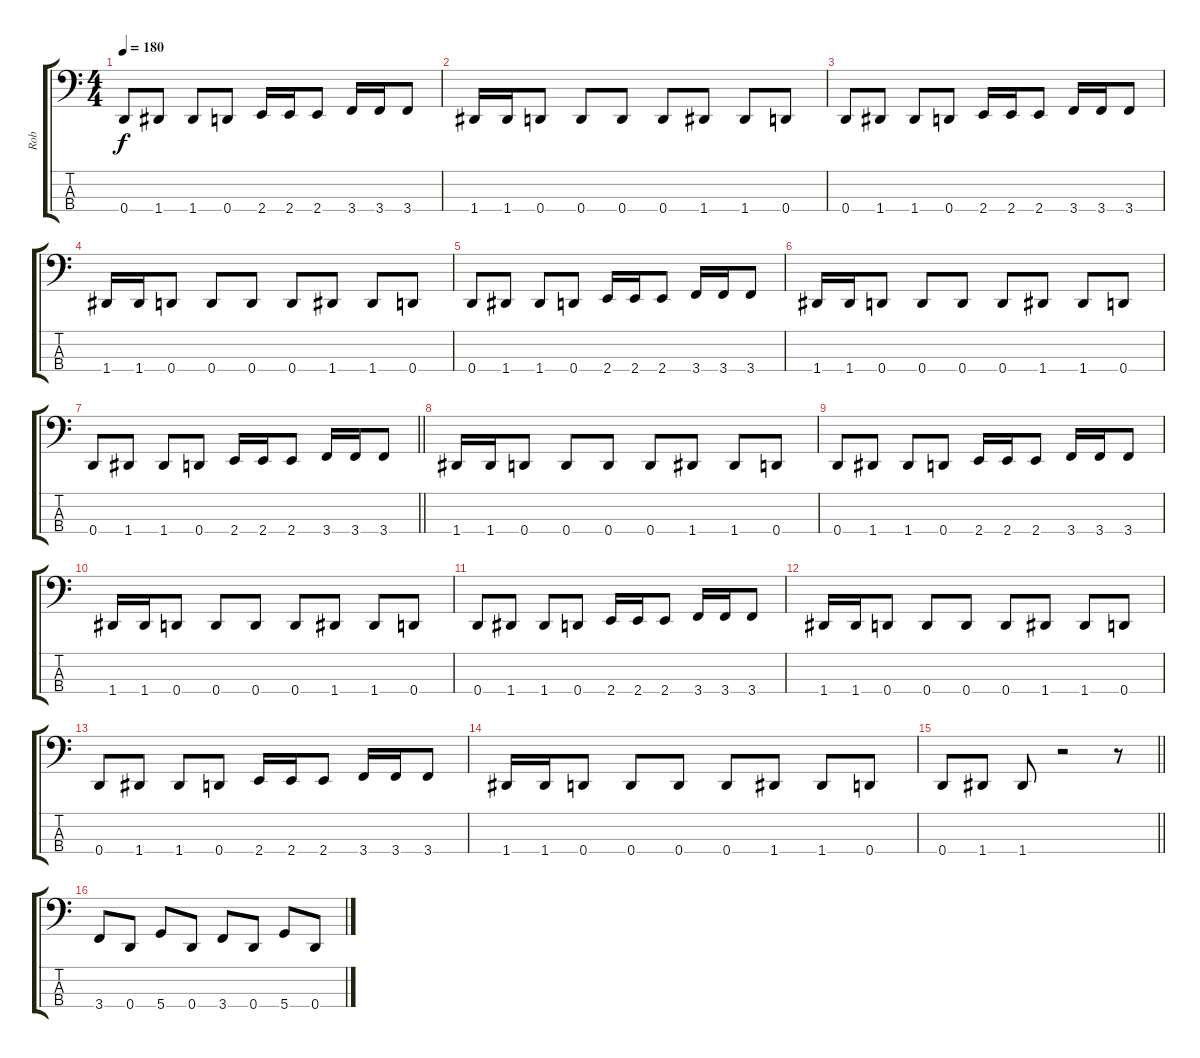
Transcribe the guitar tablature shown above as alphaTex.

\track ("Rob" "Rob") {instrument electricbasspick}
\staff {score tabs}
\tuning (G2 D2 A1 D1) {hide}
\ts (4 4)
\tempo 180
\clef f4
\ks c
0.4.8{dy f} 1.4.8 1.4.8 0.4.8 2.4.16 2.4.16 2.4.8 3.4.16 3.4.16 3.4.8 |
1.4.16 1.4.16 0.4.8 0.4.8 0.4.8 0.4.8 1.4.8 1.4.8 0.4.8 |
0.4.8 1.4.8 1.4.8 0.4.8 2.4.16 2.4.16 2.4.8 3.4.16 3.4.16 3.4.8 |
1.4.16 1.4.16 0.4.8 0.4.8 0.4.8 0.4.8 1.4.8 1.4.8 0.4.8 |
0.4.8 1.4.8 1.4.8 0.4.8 2.4.16 2.4.16 2.4.8 3.4.16 3.4.16 3.4.8 |
1.4.16 1.4.16 0.4.8 0.4.8 0.4.8 0.4.8 1.4.8 1.4.8 0.4.8 |
\barLineRight lightlight
0.4.8 1.4.8 1.4.8 0.4.8 2.4.16 2.4.16 2.4.8 3.4.16 3.4.16 3.4.8 |
\section ("" "")
1.4.16 1.4.16 0.4.8 0.4.8 0.4.8 0.4.8 1.4.8 1.4.8 0.4.8 |
0.4.8 1.4.8 1.4.8 0.4.8 2.4.16 2.4.16 2.4.8 3.4.16 3.4.16 3.4.8 |
1.4.16 1.4.16 0.4.8 0.4.8 0.4.8 0.4.8 1.4.8 1.4.8 0.4.8 |
0.4.8 1.4.8 1.4.8 0.4.8 2.4.16 2.4.16 2.4.8 3.4.16 3.4.16 3.4.8 |
1.4.16 1.4.16 0.4.8 0.4.8 0.4.8 0.4.8 1.4.8 1.4.8 0.4.8 |
0.4.8 1.4.8 1.4.8 0.4.8 2.4.16 2.4.16 2.4.8 3.4.16 3.4.16 3.4.8 |
1.4.16 1.4.16 0.4.8 0.4.8 0.4.8 0.4.8 1.4.8 1.4.8 0.4.8 |
\barLineRight lightlight
0.4.8 1.4.8 1.4.8 r.2 r.8 |
\section ("" "")
3.4.8 0.4.8 5.4.8 0.4.8 3.4.8 0.4.8 5.4.8 0.4.8
